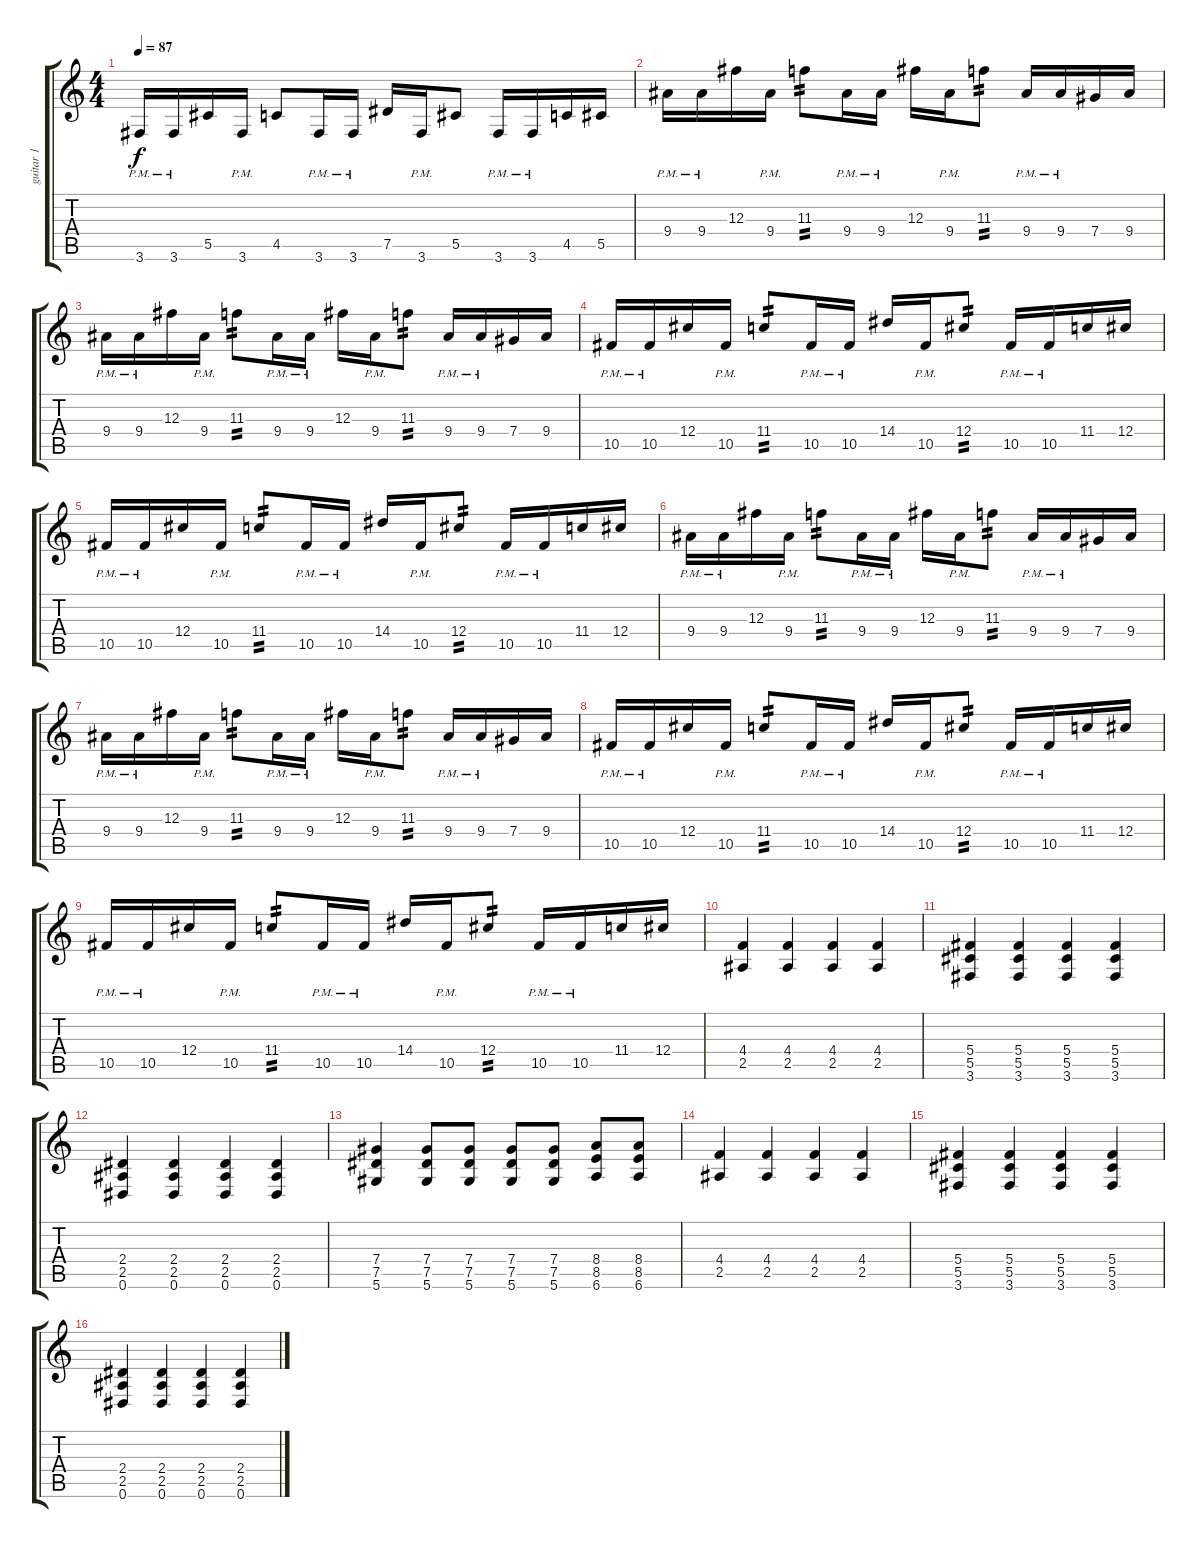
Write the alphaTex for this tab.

\track ("guitar 1" "guitar 1") {instrument distortionguitar}
\staff {score tabs}
\tuning (Eb4 Bb3 Gb3 Db3 Ab2 Eb2) {hide}
\ts (4 4)
\tempo 87
\clef g2
\ks c
3.6{pm}.16{dy f} 3.6{pm}.16 5.5.16 3.6{pm}.16 4.5.8 3.6{pm}.16 3.6{pm}.16 7.5.16 3.6{pm}.16 5.5.8 3.6{pm}.16 3.6{pm}.16 4.5.16 5.5.16 |
9.4{pm}.16 9.4{pm}.16 12.3.16 9.4{pm}.16 11.3.8{tp 2} 9.4{pm}.16 9.4{pm}.16 12.3.16 9.4{pm}.16 11.3.8{tp 2} 9.4{pm}.16 9.4{pm}.16 7.4.16 9.4.16 |
9.4{pm}.16 9.4{pm}.16 12.3.16 9.4{pm}.16 11.3.8{tp 2} 9.4{pm}.16 9.4{pm}.16 12.3.16 9.4{pm}.16 11.3.8{tp 2} 9.4{pm}.16 9.4{pm}.16 7.4.16 9.4.16 |
10.5{pm}.16 10.5{pm}.16 12.4.16 10.5{pm}.16 11.4.8{tp 2} 10.5{pm}.16 10.5{pm}.16 14.4.16 10.5{pm}.16 12.4.8{tp 2} 10.5{pm}.16 10.5{pm}.16 11.4.16 12.4.16 |
10.5{pm}.16 10.5{pm}.16 12.4.16 10.5{pm}.16 11.4.8{tp 2} 10.5{pm}.16 10.5{pm}.16 14.4.16 10.5{pm}.16 12.4.8{tp 2} 10.5{pm}.16 10.5{pm}.16 11.4.16 12.4.16 |
9.4{pm}.16 9.4{pm}.16 12.3.16 9.4{pm}.16 11.3.8{tp 2} 9.4{pm}.16 9.4{pm}.16 12.3.16 9.4{pm}.16 11.3.8{tp 2} 9.4{pm}.16 9.4{pm}.16 7.4.16 9.4.16 |
9.4{pm}.16 9.4{pm}.16 12.3.16 9.4{pm}.16 11.3.8{tp 2} 9.4{pm}.16 9.4{pm}.16 12.3.16 9.4{pm}.16 11.3.8{tp 2} 9.4{pm}.16 9.4{pm}.16 7.4.16 9.4.16 |
10.5{pm}.16 10.5{pm}.16 12.4.16 10.5{pm}.16 11.4.8{tp 2} 10.5{pm}.16 10.5{pm}.16 14.4.16 10.5{pm}.16 12.4.8{tp 2} 10.5{pm}.16 10.5{pm}.16 11.4.16 12.4.16 |
10.5{pm}.16 10.5{pm}.16 12.4.16 10.5{pm}.16 11.4.8{tp 2} 10.5{pm}.16 10.5{pm}.16 14.4.16 10.5{pm}.16 12.4.8{tp 2} 10.5{pm}.16 10.5{pm}.16 11.4.16 12.4.16 |
(4.4 2.5).4 (4.4 2.5).4 (4.4 2.5).4 (4.4 2.5).4 |
(5.4 5.5 3.6).4 (5.4 5.5 3.6).4 (5.4 5.5 3.6).4 (5.4 5.5 3.6).4 |
(2.4 2.5 0.6).4 (2.4 2.5 0.6).4 (2.4 2.5 0.6).4 (2.4 2.5 0.6).4 |
(7.4 7.5 5.6).4 (7.4 7.5 5.6).8 (7.4 7.5 5.6).8 (7.4 7.5 5.6).8 (7.4 7.5 5.6).8 (8.4 8.5 6.6).8 (8.4 8.5 6.6).8 |
(4.4 2.5).4 (4.4 2.5).4 (4.4 2.5).4 (4.4 2.5).4 |
(5.4 5.5 3.6).4 (5.4 5.5 3.6).4 (5.4 5.5 3.6).4 (5.4 5.5 3.6).4 |
(2.4 2.5 0.6).4 (2.4 2.5 0.6).4 (2.4 2.5 0.6).4 (2.4 2.5 0.6).4
